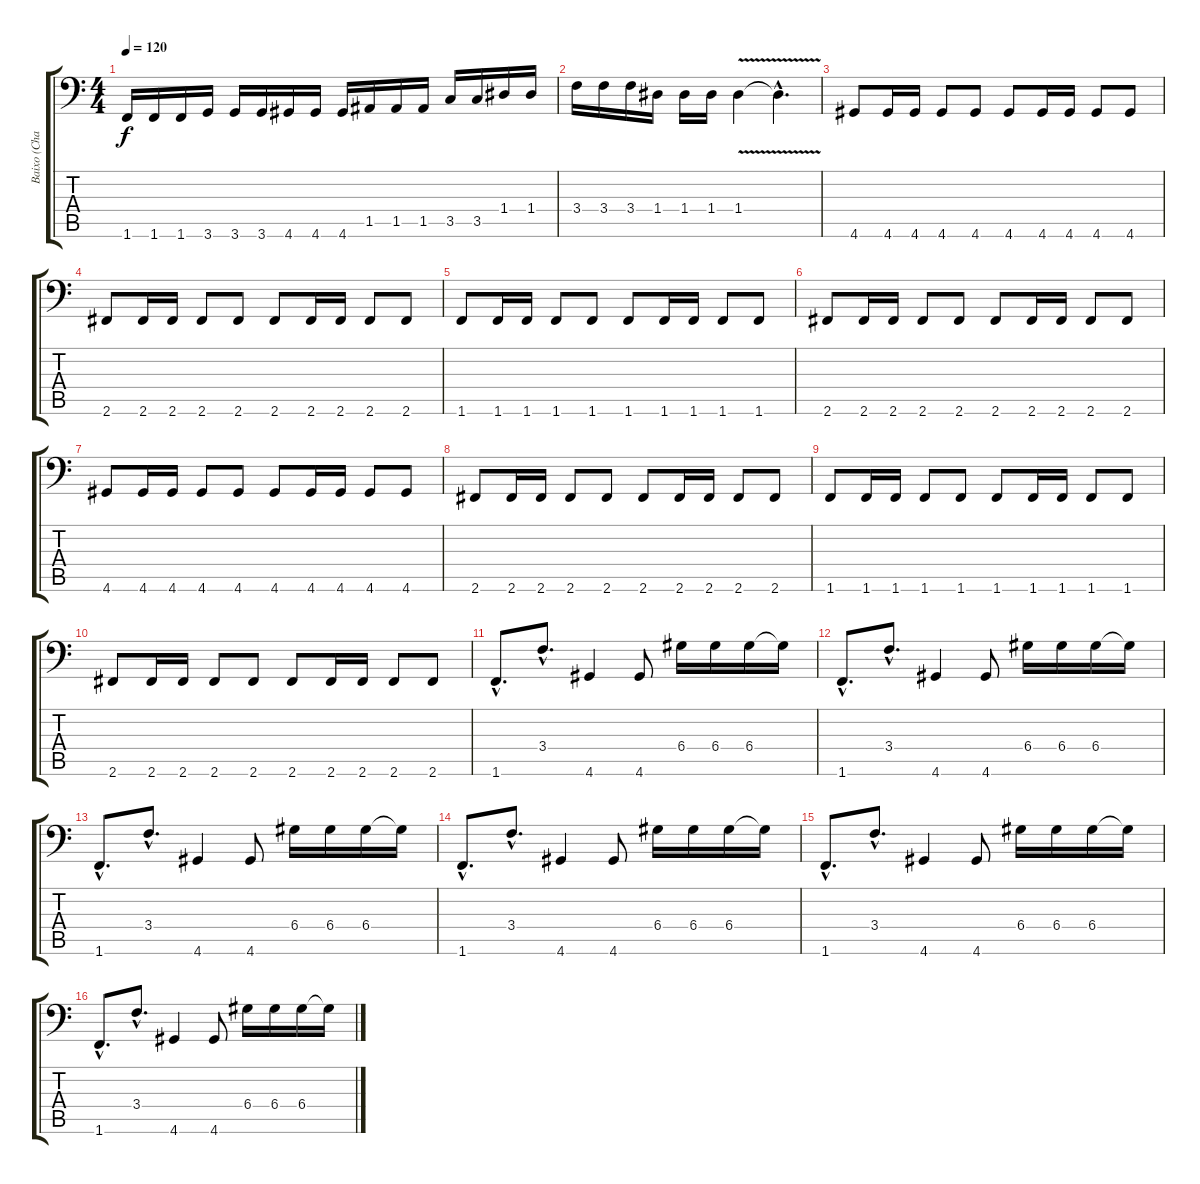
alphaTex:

\track ("Baixo (Champignon)" "Baixo (Cha") {instrument electricbassfinger}
\staff {score tabs}
\tuning (E3 B2 G2 D2 A1 E1) {hide}
\ts (4 4)
\tempo 120
\clef f4
\ks c
1.6.16{dy f} 1.6.16 1.6.16 3.6.16 3.6.16 3.6.16 4.6.16 4.6.16 4.6.16 1.5.16 1.5.16 1.5.16 3.5.16 3.5.16 1.4.16 1.4.16 |
3.4.16 3.4.16 3.4.16 1.4.16 1.4.16 1.4.16 1.4{v}.4 1.4{hac t}.4{d} |
4.6.8{instrument slapbass1} 4.6.16 4.6.16 4.6.8 4.6.8 4.6.8 4.6.16 4.6.16 4.6.8 4.6.8 |
2.6.8 2.6.16 2.6.16 2.6.8 2.6.8 2.6.8 2.6.16 2.6.16 2.6.8 2.6.8 |
1.6.8{instrument slapbass1} 1.6.16 1.6.16 1.6.8 1.6.8 1.6.8 1.6.16 1.6.16 1.6.8 1.6.8 |
2.6.8 2.6.16 2.6.16 2.6.8 2.6.8 2.6.8 2.6.16 2.6.16 2.6.8 2.6.8 |
4.6.8{instrument slapbass1} 4.6.16 4.6.16 4.6.8 4.6.8 4.6.8 4.6.16 4.6.16 4.6.8 4.6.8 |
2.6.8 2.6.16 2.6.16 2.6.8 2.6.8 2.6.8 2.6.16 2.6.16 2.6.8 2.6.8 |
1.6.8{instrument slapbass1} 1.6.16 1.6.16 1.6.8 1.6.8 1.6.8 1.6.16 1.6.16 1.6.8 1.6.8 |
2.6.8 2.6.16 2.6.16 2.6.8 2.6.8 2.6.8 2.6.16 2.6.16 2.6.8 2.6.8 |
1.6{hac}.8{d instrument electricbassfinger} 3.4{hac}.8{d} 4.6.4 4.6.8 6.4.16 6.4.16 6.4.16 6.4{t}.16 |
1.6{hac}.8{d} 3.4{hac}.8{d} 4.6.4 4.6.8 6.4.16 6.4.16 6.4.16 6.4{t}.16 |
1.6{hac}.8{d} 3.4{hac}.8{d} 4.6.4 4.6.8 6.4.16 6.4.16 6.4.16 6.4{t}.16 |
1.6{hac}.8{d} 3.4{hac}.8{d} 4.6.4 4.6.8 6.4.16 6.4.16 6.4.16 6.4{t}.16 |
1.6{hac}.8{d} 3.4{hac}.8{d} 4.6.4 4.6.8 6.4.16 6.4.16 6.4.16 6.4{t}.16 |
1.6{hac}.8{d} 3.4{hac}.8{d} 4.6.4 4.6.8 6.4.16 6.4.16 6.4.16 6.4{t}.16
